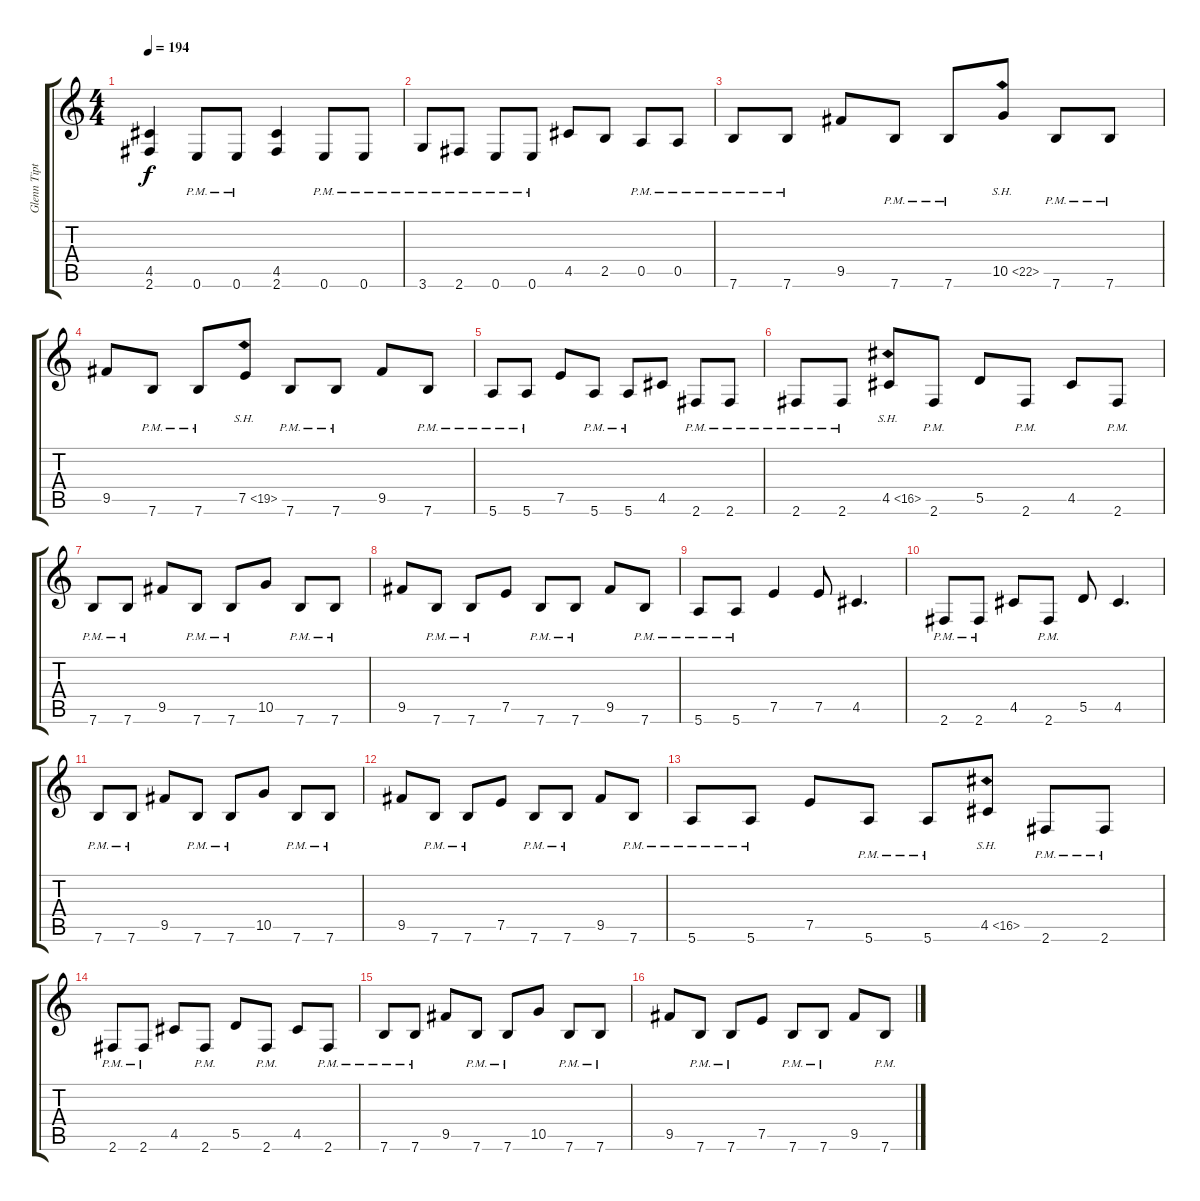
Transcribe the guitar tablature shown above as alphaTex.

\track ("Glenn Tipton" "Glenn Tipt") {instrument distortionguitar}
\staff {score tabs}
\tuning (E4 B3 G3 D3 A2 E2) {hide}
\ts (4 4)
\tempo 194
\clef g2
\ks c
(4.5 2.6).4{dy f} 0.6{pm}.8 0.6{pm}.8 (4.5 2.6).4 0.6{pm}.8 0.6{pm}.8 |
3.6{pm}.8 2.6{pm}.8 0.6{pm}.8 0.6{pm}.8 4.5.8 2.5.8 0.5{pm}.8 0.5{pm}.8 |
7.6{pm}.8 7.6{pm}.8 9.5.8 7.6{pm}.8 7.6{pm}.8 10.5{sh 12}.8 7.6{pm}.8 7.6{pm}.8 |
9.5.8 7.6{pm}.8 7.6{pm}.8 7.5{sh 12}.8 7.6{pm}.8 7.6{pm}.8 9.5.8 7.6{pm}.8 |
5.6{pm}.8 5.6{pm}.8 7.5.8 5.6{pm}.8 5.6{pm}.8 4.5.8 2.6{pm}.8 2.6{pm}.8 |
2.6{pm}.8 2.6{pm}.8 4.5{sh 12}.8 2.6{pm}.8 5.5.8 2.6{pm}.8 4.5.8 2.6{pm}.8 |
7.6{pm}.8 7.6{pm}.8 9.5.8 7.6{pm}.8 7.6{pm}.8 10.5.8 7.6{pm}.8 7.6{pm}.8 |
9.5.8 7.6{pm}.8 7.6{pm}.8 7.5.8 7.6{pm}.8 7.6{pm}.8 9.5.8 7.6{pm}.8 |
5.6{pm}.8 5.6{pm}.8 7.5.4 7.5.8 4.5.4{d} |
2.6{pm}.8 2.6{pm}.8 4.5.8 2.6{pm}.8 5.5.8 4.5.4{d} |
7.6{pm}.8 7.6{pm}.8 9.5.8 7.6{pm}.8 7.6{pm}.8 10.5.8 7.6{pm}.8 7.6{pm}.8 |
9.5.8 7.6{pm}.8 7.6{pm}.8 7.5.8 7.6{pm}.8 7.6{pm}.8 9.5.8 7.6{pm}.8 |
5.6{pm}.8 5.6{pm}.8 7.5.8 5.6{pm}.8 5.6{pm}.8 4.5{sh 12}.8 2.6{pm}.8 2.6{pm}.8 |
2.6{pm}.8 2.6{pm}.8 4.5.8 2.6{pm}.8 5.5.8 2.6{pm}.8 4.5.8 2.6{pm}.8 |
7.6{pm}.8 7.6{pm}.8 9.5.8 7.6{pm}.8 7.6{pm}.8 10.5.8 7.6{pm}.8 7.6{pm}.8 |
9.5.8 7.6{pm}.8 7.6{pm}.8 7.5.8 7.6{pm}.8 7.6{pm}.8 9.5.8 7.6{pm}.8
